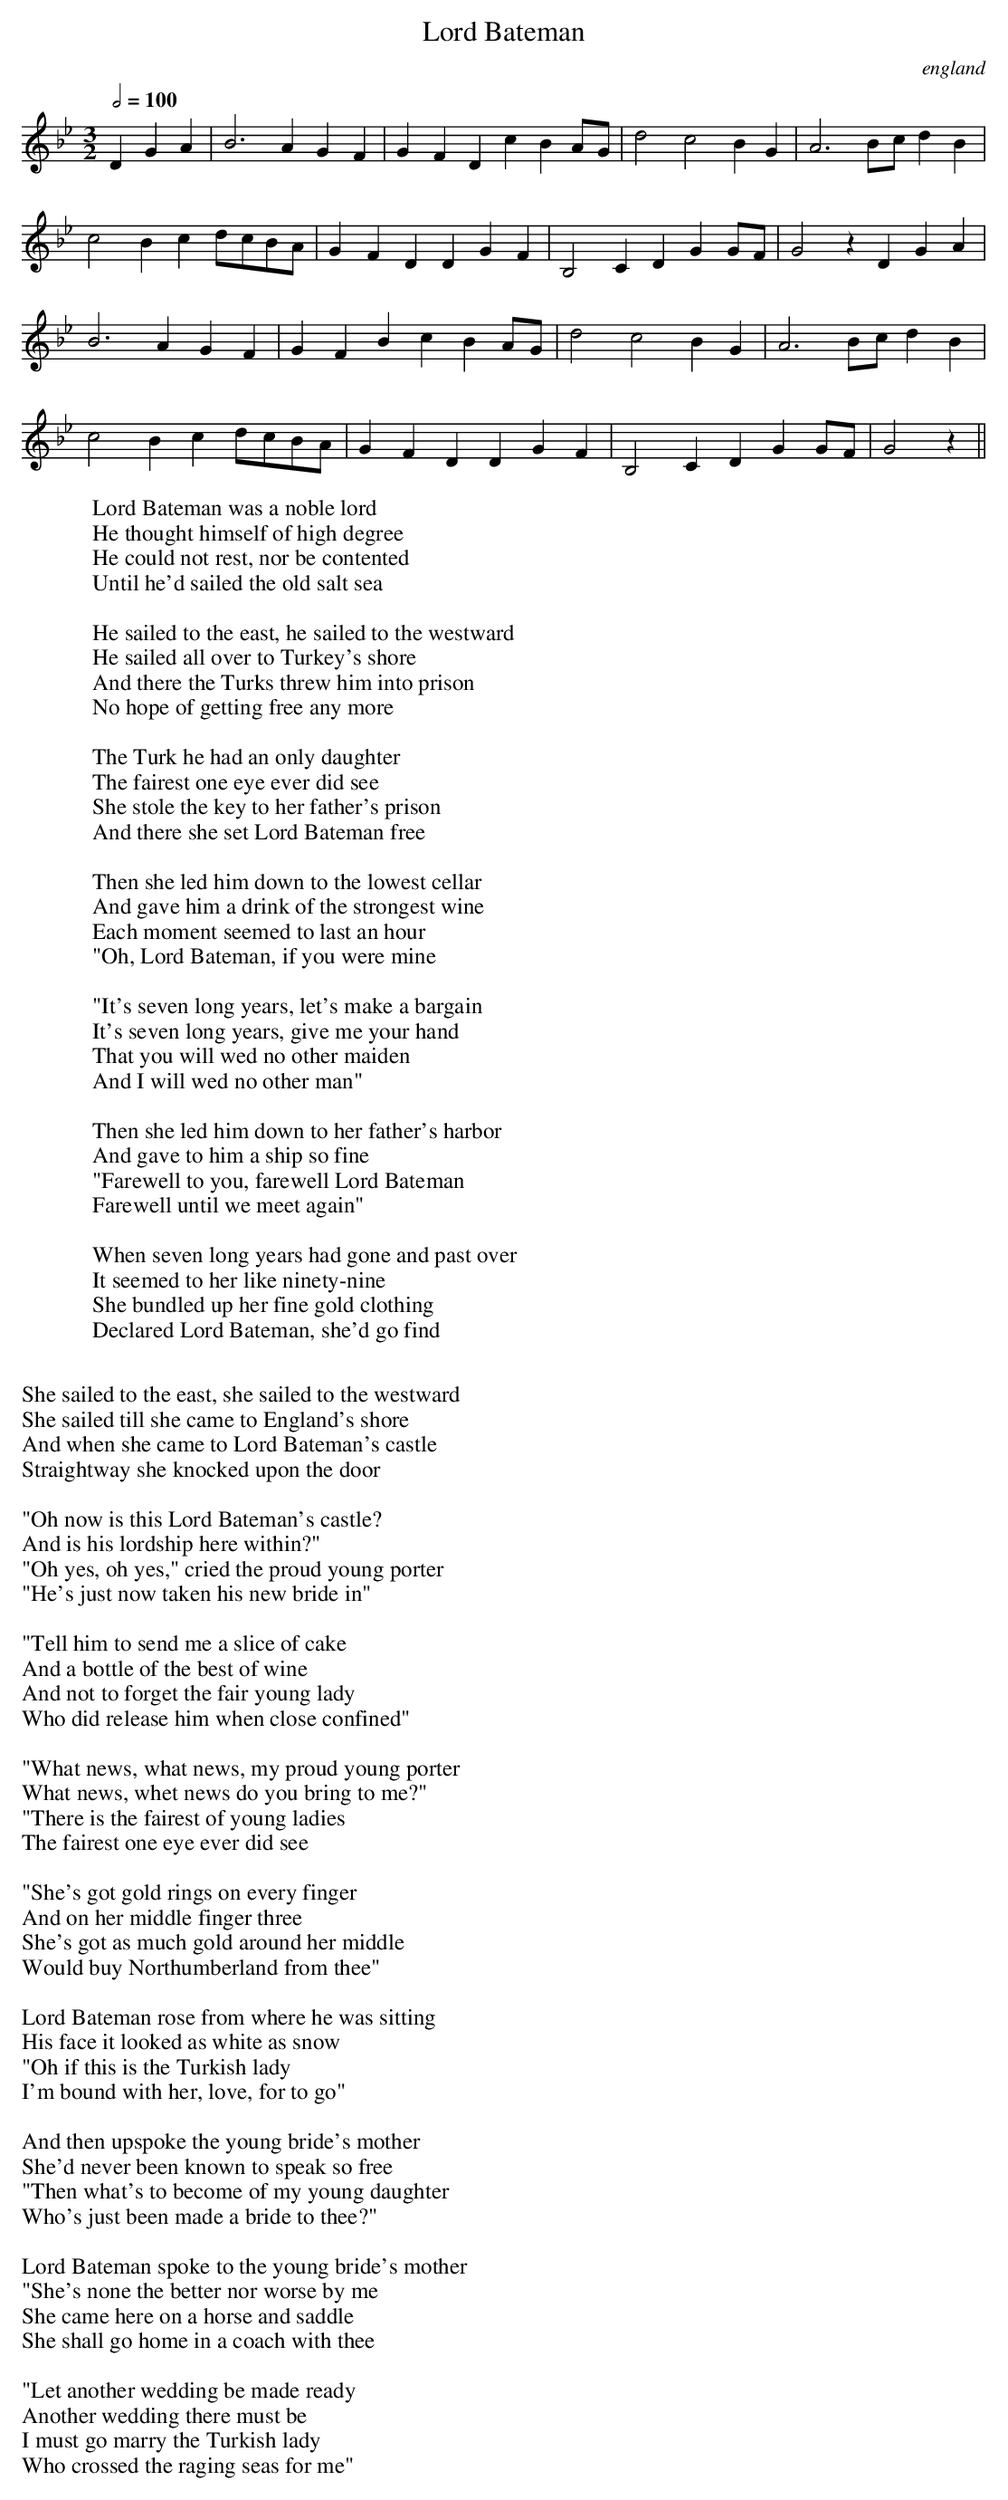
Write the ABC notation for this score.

X:1
T:Lord Bateman
O:england
M:3/2
L:1/8
Q:1/2=100
W:Lord Bateman was a noble lord
W:He thought himself of high degree
W:He could not rest, nor be contented
W:Until he'd sailed the old salt sea
W:
W:He sailed to the east, he sailed to the westward
W:He sailed all over to Turkey's shore
W:And there the Turks threw him into prison
W:No hope of getting free any more
W:
W:The Turk he had an only daughter
W:The fairest one eye ever did see
W:She stole the key to her father's prison
W:And there she set Lord Bateman free
W:
W:Then she led him down to the lowest cellar
W:And gave him a drink of the strongest wine
W:Each moment seemed to last an hour
W:"Oh, Lord Bateman, if you were mine
W:
W:"It's seven long years, let's make a bargain
W:It's seven long years, give me your hand
W:That you will wed no other maiden
W:And I will wed no other man"
W:
W:Then she led him down to her father's harbor
W:And gave to him a ship so fine
W:"Farewell to you, farewell Lord Bateman
W:Farewell until we meet again"
W:
W:When seven long years had gone and past over
W:It seemed to her like ninety-nine
W:She bundled up her fine gold clothing
W:Declared Lord Bateman, she'd go find
W:
W:She sailed to the east, she sailed to the westward
W:She sailed till she came to England's shore
W:And when she came to Lord Bateman's castle
W:Straightway she knocked upon the door
W:
W:"Oh now is this Lord Bateman's castle?
W:And is his lordship here within?"
W:"Oh yes, oh yes," cried the proud young porter
W:"He's just now taken his new bride in"
W:
W:"Tell him to send me a slice of cake
W:And a bottle of the best of wine
W:And not to forget the fair young lady
W:Who did release him when close confined"
W:
W:"What news, what news, my proud young porter
W:What news, whet news do you bring to me?"
W:"There is the fairest of young ladies
W:The fairest one eye ever did see
W:
W:"She's got gold rings on every finger
W:And on her middle finger three
W:She's got as much gold around her middle
W:Would buy Northumberland from thee"
W:
W:Lord Bateman rose from where he was sitting
W:His face it looked as white as snow
W:"Oh if this is the Turkish lady
W:I'm bound with her, love, for to go"
W:
W:And then upspoke the young bride's mother
W:She'd never been known to speak so free
W:"Then what's to become of my young daughter
W:Who's just been made a bride to thee?"
W:
W:Lord Bateman spoke to the young bride's mother
W:"She's none the better nor worse by me
W:She came here on a horse and saddle
W:She shall go home in a coach with thee
W:
W:"Let another wedding be made ready
W:Another wedding there must be
W:I must go marry the Turkish lady
W:Who crossed the raging seas for me"
K:Bb
D2G2A2 |B6A2G2-F2 |G2-F2 D2c2B2A-G |d4 c4 B2G2 |A6B-cd2B2 |
c4 B2c2d-cB-A |G2-F2 D2D2 G2F2 |B,4 C2D2 G2G-F| G4 z2D2 G2A2|
B6A2 G2-F2|G2-F2 B2c2 B2A-G|d4 c4 B2G2|A6B-c d2B2|
c4 B2c2 d-cB-A |G2-F2 D2D2 G2F2 |B,4 C2-D2 G2GF| G4 z2||
